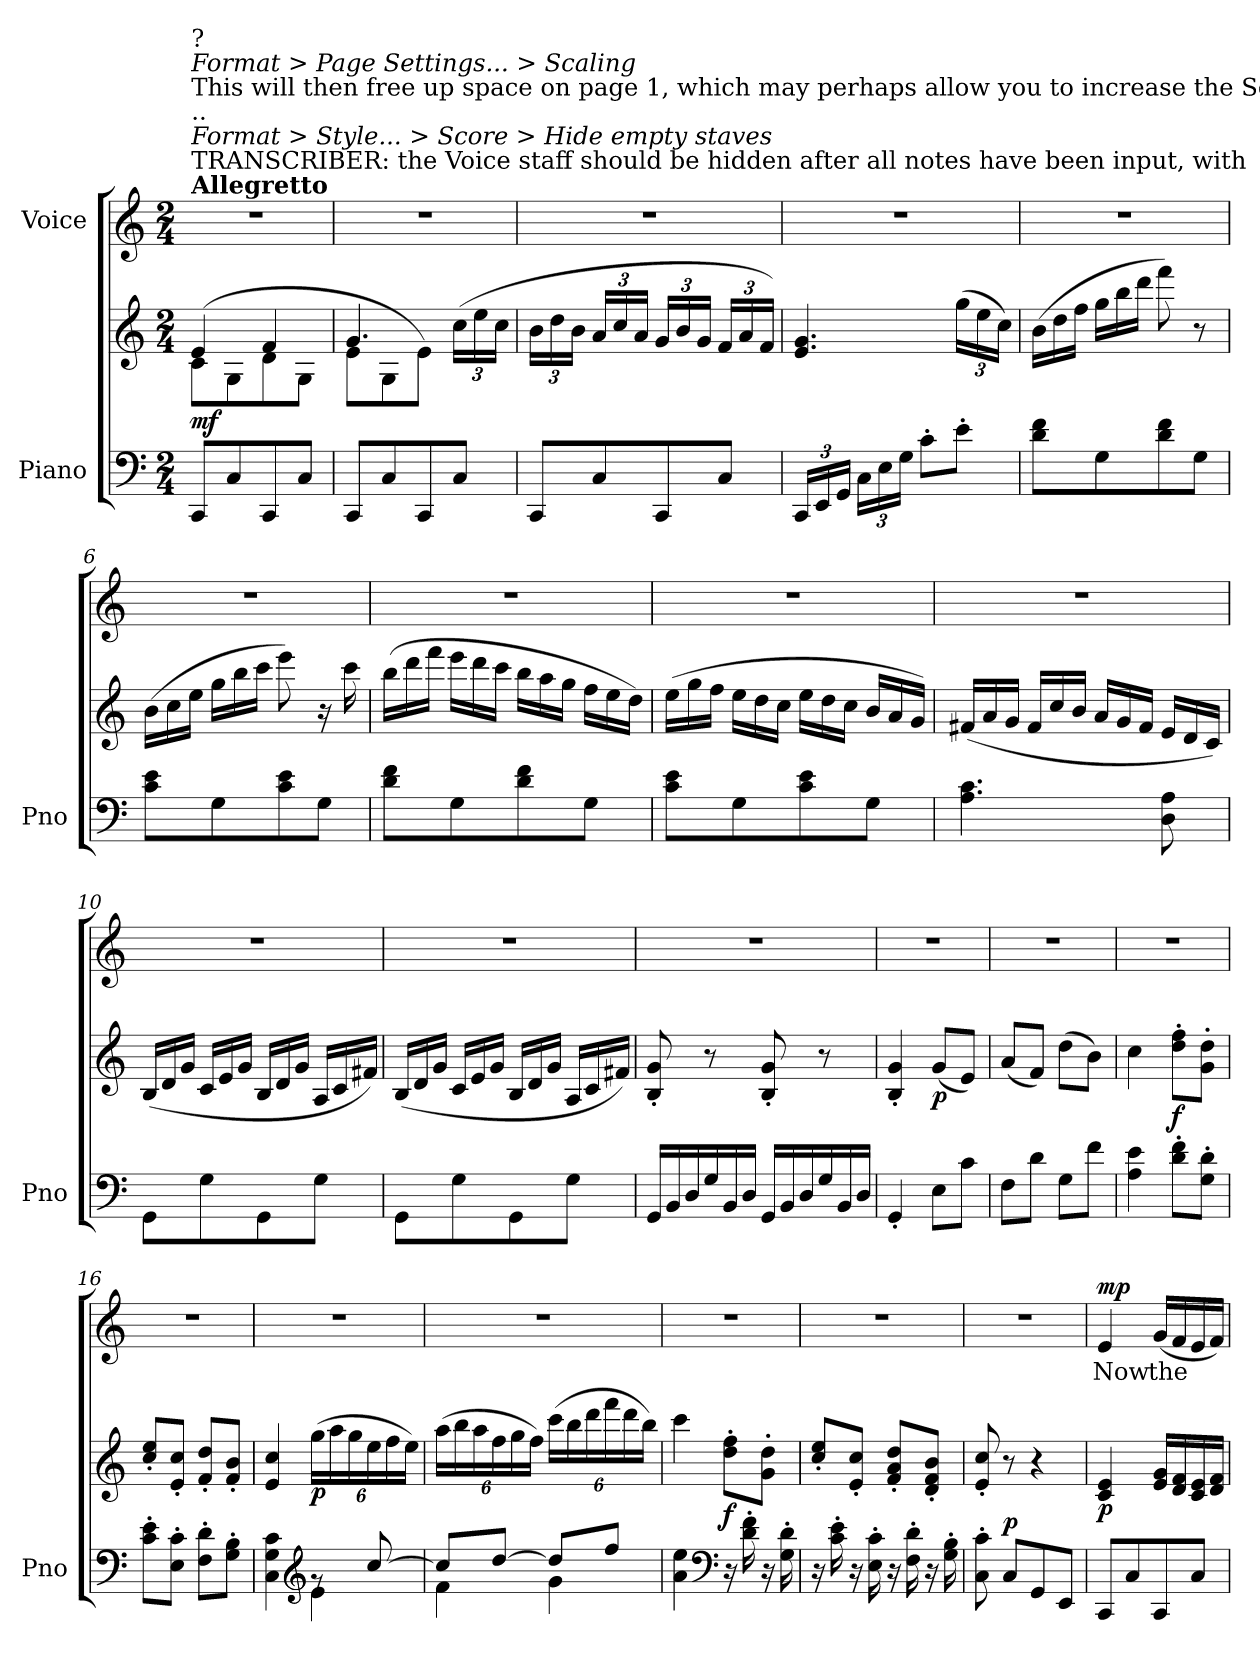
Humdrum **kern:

**kern	**kern	**dynam	**kern	**text	**dynam
*part2	*part2	*part2	*part1	*part1	*part1
*staff3	*staff2	*staff2/3	*staff1	*staff1	*staff1
*I"Piano	*	*	*I"Voice	*	*
*I'Pno	*	*	*	*	*
*clefF4	*clefG2	*	*clefG2	*	*
*k[]	*k[]	*	*k[]	*	*
*M2/4	*M2/4	*	*M2/4	*	*
=1	=1	=1	=1	=1	=1
*	*^	*	*	*	*
!	!	!	!	!LO:TX:a:B:t=Allegretto	!	!
!	!	!	!	!LO:TX:a:t=TRANSCRIBER&colon; the Voice staff should be hidden after all notes have been input, with	!	!
!	!	!	!	!LO:TX:a:i:t=Format > Style... > Score > Hide empty staves	!	!
!	!	!	!	!LO:TX:a:t=..	!	!
!	!	!	!	!LO:TX:a:t=This will then free up space on page 1, which may perhaps allow you to increase the Scaling in	!	!
!	!	!	!	!LO:TX:a:i:t=Format > Page Settings... > Scaling	!	!
!	!	!	!	!LO:TX:a:t=?	!	!
!	!	!	!LO:DY:b	!	!	!
8CC/L	(>4e/	8c\L	mf	2r	.	.
8C/	.	8G\	.	.	.	.
8CC/	4f/	8d\	.	.	.	.
8C/J	.	8G\J	.	.	.	.
=2	=2	=2	=2	=2	=2	=2
8CC/L	4.g/	8e\L	.	2r	.	.
8C/	.	8G\	.	.	.	.
8CC/	.	8e\J)	.	.	.	.
*	*Xbrackettup	*	*	*	*	*
8C/J	(>24cc\LL	8rAyy	.	.	.	.
.	24ee\	.	.	.	.	.
.	24cc\JJ	.	.	.	.	.
*	*v	*v	*	*	*	*
=3	=3	=3	=3	=3	=3
8CC/L	24b\LL	.	2r	.	.
.	24dd\	.	.	.	.
.	24b\JJ	.	.	.	.
8C/	24a/LL	.	.	.	.
.	24cc/	.	.	.	.
.	24a/JJ	.	.	.	.
8CC/	24g/LL	.	.	.	.
.	24b/	.	.	.	.
.	24g/JJ	.	.	.	.
8C/J	24f/LL	.	.	.	.
.	24a/	.	.	.	.
.	24f/JJ)	.	.	.	.
!!LO:LB:g=z
=4	=4	=4	=4	=4	=4
*Xbrackettup	*	*	*	*	*
24CC/LL	4.e/ 4.g/	.	2r	.	.
24EE/	.	.	.	.	.
24GG/JJ	.	.	.	.	.
24C\LL	.	.	.	.	.
24E\	.	.	.	.	.
24G\JJ	.	.	.	.	.
8c'\L	.	.	.	.	.
8e'\J	(>24gg\LL	.	.	.	.
.	24ee\	.	.	.	.
.	24cc\JJ)	.	.	.	.
=5	=5	=5	=5	=5	=5
*	*Xtuplet	*	*	*	*
8d\ 8f\L	(>24b\LL	.	2r	.	.
.	24dd\	.	.	.	.
.	24ff\JJ	.	.	.	.
8G\	24gg\LL	.	.	.	.
.	24bb\	.	.	.	.
.	24ddd\JJ	.	.	.	.
8d\ 8f\	8fff\)	.	.	.	.
8G\J	8r	.	.	.	.
=6	=6	=6	=6	=6	=6
8c\ 8e\L	(>24b\LL	.	2r	.	.
.	24cc\	.	.	.	.
.	24ee\JJ	.	.	.	.
8G\	24gg\LL	.	.	.	.
.	24bb\	.	.	.	.
.	24ccc\JJ	.	.	.	.
8c\ 8e\	8eee\)	.	.	.	.
8G\J	16r	.	.	.	.
.	16ccc\	.	.	.	.
!!LO:LB:g=z
=7	=7	=7	=7	=7	=7
8d\ 8f\L	(>24bb\LL	.	2r	.	.
.	24ddd\	.	.	.	.
.	24fff\JJ	.	.	.	.
8G\	24eee\LL	.	.	.	.
.	24ddd\	.	.	.	.
.	24ccc\JJ	.	.	.	.
8d\ 8f\	24bb\LL	.	.	.	.
.	24aa\	.	.	.	.
.	24gg\JJ	.	.	.	.
8G\J	24ff\LL	.	.	.	.
.	24ee\	.	.	.	.
.	24dd\JJ)	.	.	.	.
=8	=8	=8	=8	=8	=8
8c\ 8e\L	(>24ee\LL	.	2r	.	.
.	24gg\	.	.	.	.
.	24ff\JJ	.	.	.	.
8G\	24ee\LL	.	.	.	.
.	24dd\	.	.	.	.
.	24cc\JJ	.	.	.	.
8c\ 8e\	24ee\LL	.	.	.	.
.	24dd\	.	.	.	.
.	24cc\JJ	.	.	.	.
8G\J	24b/LL	.	.	.	.
.	24a/	.	.	.	.
.	24g/JJ)	.	.	.	.
=9	=9	=9	=9	=9	=9
4.A\ 4.c\	(<24f#X/LL	.	2r	.	.
.	24a/	.	.	.	.
.	24g/JJ	.	.	.	.
.	24f#/LL	.	.	.	.
.	24cc/	.	.	.	.
.	24b/JJ	.	.	.	.
.	24a/LL	.	.	.	.
.	24g/	.	.	.	.
.	24f#/JJ	.	.	.	.
8D\ 8A\	24e/LL	.	.	.	.
.	24d/	.	.	.	.
.	24c/JJ)	.	.	.	.
!!LO:LB:g=z
=10	=10	=10	=10	=10	=10
8GG\L	(<24B/LL	.	2r	.	.
.	24d/	.	.	.	.
.	24g/JJ	.	.	.	.
8G\	24c/LL	.	.	.	.
.	24e/	.	.	.	.
.	24g/JJ	.	.	.	.
8GG\	24B/LL	.	.	.	.
.	24d/	.	.	.	.
.	24g/JJ	.	.	.	.
8G\J	24A/LL	.	.	.	.
.	24c/	.	.	.	.
.	24f#X/JJ)	.	.	.	.
=11	=11	=11	=11	=11	=11
8GG\L	(<24B/LL	.	2r	.	.
.	24d/	.	.	.	.
.	24g/JJ	.	.	.	.
8G\	24c/LL	.	.	.	.
.	24e/	.	.	.	.
.	24g/JJ	.	.	.	.
8GG\	24B/LL	.	.	.	.
.	24d/	.	.	.	.
.	24g/JJ	.	.	.	.
8G\J	24A/LL	.	.	.	.
.	24c/	.	.	.	.
.	24f#X/JJ)	.	.	.	.
=12	=12	=12	=12	=12	=12
*Xtuplet	*	*	*	*	*
24GG/LL	8B/' 8g/'	.	2r	.	.
24BB/	.	.	.	.	.
24D/	.	.	.	.	.
24G/	8r	.	.	.	.
24BB/	.	.	.	.	.
24D/JJ	.	.	.	.	.
24GG/LL	8B/' 8g/'	.	.	.	.
24BB/	.	.	.	.	.
24D/	.	.	.	.	.
24G/	8r	.	.	.	.
24BB/	.	.	.	.	.
24D/JJ	.	.	.	.	.
=13	=13	=13	=13	=13	=13
4GG'/	4B/' 4g/'	.	2r	.	.
!	!	!LO:DY:b	!	!	!
8E\L	(<8g/L	p	.	.	.
8c\J	8e/J)	.	.	.	.
!!LO:LB:g=z
=14	=14	=14	=14	=14	=14
8F\L	(<8a/L	.	2r	.	.
8d\J	8f/J)	.	.	.	.
8G\L	(>8dd\L	.	.	.	.
8f\J	8b\J)	.	.	.	.
=15	=15	=15	=15	=15	=15
4A\ 4e\	4cc\	.	2r	.	.
!	!	!LO:DY:b	!	!	!
8d\' 8f\'L	8dd\' 8ff\'L	f	.	.	.
8G\' 8d\'J	8g\' 8dd\'J	.	.	.	.
=16	=16	=16	=16	=16	=16
8c\' 8e\'L	8cc/' 8ee/'L	.	2r	.	.
8E\' 8c\'J	8e/' 8cc/'J	.	.	.	.
8F\' 8d\'L	8f/' 8dd/'L	.	.	.	.
8G\' 8B\'J	8f/' 8b/'J	.	.	.	.
=17	=17	=17	=17	=17	=17
*^	*	*	*	*	*
4C\ 4G\ 4c\	4rGGGGyy	4e/ 4cc/	.	2r	.	.
*clefG2	*	*	*	*	*	*
*	*	*tuplet	*	*	*	*
!	!	!	!LO:DY:b	!	!	!
8rg	4e\	(>24gg\LL	p	.	.	.
.	.	24aa\	.	.	.	.
.	.	24gg\	.	.	.	.
[8cc/	.	24ee\	.	.	.	.
.	.	24ff\	.	.	.	.
.	.	24ee\JJ)	.	.	.	.
=18	=18	=18	=18	=18	=18	=18
8cc/L]	4f\	(>24aa\LL	.	2r	.	.
.	.	24bb\	.	.	.	.
.	.	24aa\	.	.	.	.
[8dd/J	.	24ff\	.	.	.	.
.	.	24gg\	.	.	.	.
.	.	24ff\JJ)	.	.	.	.
8dd/L]	4g\	(>24ccc\LL	.	.	.	.
.	.	24bb\	.	.	.	.
.	.	24ddd\	.	.	.	.
8ff/J	.	24fff\	.	.	.	.
.	.	24ddd\	.	.	.	.
.	.	24bb\JJ)	.	.	.	.
*v	*v	*	*	*	*	*
!!LO:PB:g=z
=19	=19	=19	=19	=19	=19
4a\ 4ee\	4ccc\	.	2r	.	.
*clefF4	*	*	*	*	*
!	!	!LO:DY:b	!	!	!
16r	8dd\' 8ff\'L	f	.	.	.
16d\' 16f\'	.	.	.	.	.
16r	8g\' 8dd\'J	.	.	.	.
16G\' 16d\'	.	.	.	.	.
=20	=20	=20	=20	=20	=20
16r	8cc/' 8ee/'L	.	2r	.	.
16c\' 16e\'	.	.	.	.	.
16r	8e/' 8cc/'J	.	.	.	.
16E\' 16c\'	.	.	.	.	.
16r	8f/' 8a/' 8dd/'L	.	.	.	.
16F\' 16d\'	.	.	.	.	.
16r	8d/' 8f/' 8b/'J	.	.	.	.
16G\' 16B\'	.	.	.	.	.
=21	=21	=21	=21	=21	=21
8C\' 8c\'	8e/' 8cc/'	.	2r	.	.
!	!	!LO:DY:a=2	!	!	!
8C/L	8r	p	.	.	.
8GG/	4r	.	.	.	.
8EE/J	.	.	.	.	.
=22	=22	=22	=22	=22	=22
!	!	!LO:DY:b	!	!LO:LY:b	!LO:DY:a
8CC/L	4c/ 4e/	p	4e/	Now	mp
8C/	.	.	.	.	.
!	!	!	!	!LO:LY:b	!
8CC/	16e/ 16g/LL	.	(<16g/LL	the	.
.	16d/ 16f/	.	16f/	.	.
8C/J	16c/ 16e/	.	16e/	.	.
.	16d/ 16f/JJ	.	16f/JJ)	.	.
=	=	=	=	=	=
*-	*-	*-	*-	*-	*-
